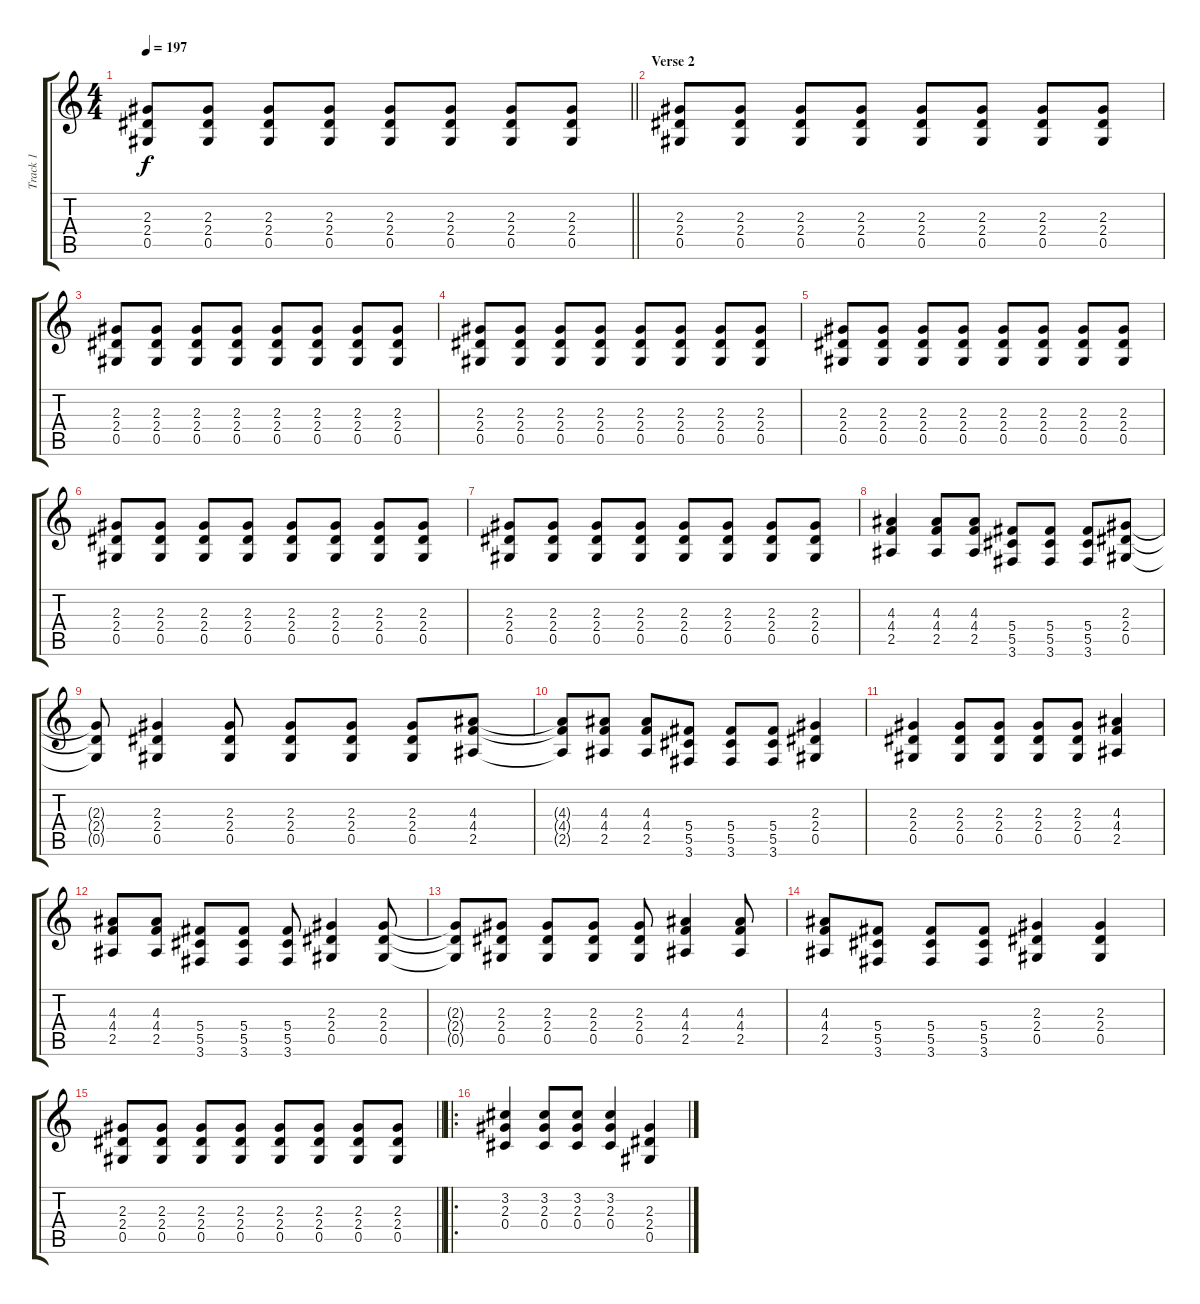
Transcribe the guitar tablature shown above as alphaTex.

\track ("Track 1" "Track 1") {instrument overdrivenguitar}
\staff {score tabs}
\tuning (Eb4 Bb3 Gb3 Db3 Ab2 Eb2) {hide}
\ts (4 4)
\tempo 197
\clef g2
\barLineRight lightlight
\ks c
(2.3 2.4 0.5).8{dy f} (2.3 2.4 0.5).8 (2.3 2.4 0.5).8 (2.3 2.4 0.5).8 (2.3 2.4 0.5).8 (2.3 2.4 0.5).8 (2.3 2.4 0.5).8 (2.3 2.4 0.5).8 |
\section ("" "Verse 2")
(2.3 2.4 0.5).8 (2.3 2.4 0.5).8 (2.3 2.4 0.5).8 (2.3 2.4 0.5).8 (2.3 2.4 0.5).8 (2.3 2.4 0.5).8 (2.3 2.4 0.5).8 (2.3 2.4 0.5).8 |
(2.3 2.4 0.5).8 (2.3 2.4 0.5).8 (2.3 2.4 0.5).8 (2.3 2.4 0.5).8 (2.3 2.4 0.5).8 (2.3 2.4 0.5).8 (2.3 2.4 0.5).8 (2.3 2.4 0.5).8 |
(2.3 2.4 0.5).8 (2.3 2.4 0.5).8 (2.3 2.4 0.5).8 (2.3 2.4 0.5).8 (2.3 2.4 0.5).8 (2.3 2.4 0.5).8 (2.3 2.4 0.5).8 (2.3 2.4 0.5).8 |
(2.3 2.4 0.5).8 (2.3 2.4 0.5).8 (2.3 2.4 0.5).8 (2.3 2.4 0.5).8 (2.3 2.4 0.5).8 (2.3 2.4 0.5).8 (2.3 2.4 0.5).8 (2.3 2.4 0.5).8 |
(2.3 2.4 0.5).8 (2.3 2.4 0.5).8 (2.3 2.4 0.5).8 (2.3 2.4 0.5).8 (2.3 2.4 0.5).8 (2.3 2.4 0.5).8 (2.3 2.4 0.5).8 (2.3 2.4 0.5).8 |
(2.3 2.4 0.5).8 (2.3 2.4 0.5).8 (2.3 2.4 0.5).8 (2.3 2.4 0.5).8 (2.3 2.4 0.5).8 (2.3 2.4 0.5).8 (2.3 2.4 0.5).8 (2.3 2.4 0.5).8 |
(4.3 4.4 2.5).4 (4.3 4.4 2.5).8 (4.3 4.4 2.5).8 (5.4 5.5 3.6).8 (5.4 5.5 3.6).8 (5.4 5.5 3.6).8 (2.3 2.4 0.5).8 |
(2.3{t} 2.4{t} 0.5{t}).8 (2.3 2.4 0.5).4 (2.3 2.4 0.5).8 (2.3 2.4 0.5).8 (2.3 2.4 0.5).8 (2.3 2.4 0.5).8 (4.3 4.4 2.5).8 |
(4.3{t} 4.4{t} 2.5{t}).8 (4.3 4.4 2.5).8 (4.3 4.4 2.5).8 (5.4 5.5 3.6).8 (5.4 5.5 3.6).8 (5.4 5.5 3.6).8 (2.3 2.4 0.5).4 |
(2.3 2.4 0.5).4 (2.3 2.4 0.5).8 (2.3 2.4 0.5).8 (2.3 2.4 0.5).8 (2.3 2.4 0.5).8 (4.3 4.4 2.5).4 |
(4.3 4.4 2.5).8 (4.3 4.4 2.5).8 (5.4 5.5 3.6).8 (5.4 5.5 3.6).8 (5.4 5.5 3.6).8 (2.3 2.4 0.5).4 (2.3 2.4 0.5).8 |
(2.3{t} 2.4{t} 0.5{t}).8 (2.3 2.4 0.5).8 (2.3 2.4 0.5).8 (2.3 2.4 0.5).8 (2.3 2.4 0.5).8 (4.3 4.4 2.5).4 (4.3 4.4 2.5).8 |
(4.3 4.4 2.5).8 (5.4 5.5 3.6).8 (5.4 5.5 3.6).8 (5.4 5.5 3.6).8 (2.3 2.4 0.5).4 (2.3 2.4 0.5).4 |
\barLineRight lightlight
(2.3 2.4 0.5).8 (2.3 2.4 0.5).8 (2.3 2.4 0.5).8 (2.3 2.4 0.5).8 (2.3 2.4 0.5).8 (2.3 2.4 0.5).8 (2.3 2.4 0.5).8 (2.3 2.4 0.5).8 |
\ro
(3.2 2.3 0.4).4 (3.2 2.3 0.4).8 (3.2 2.3 0.4).8 (3.2 2.3 0.4).4 (2.3 2.4 0.5).4
